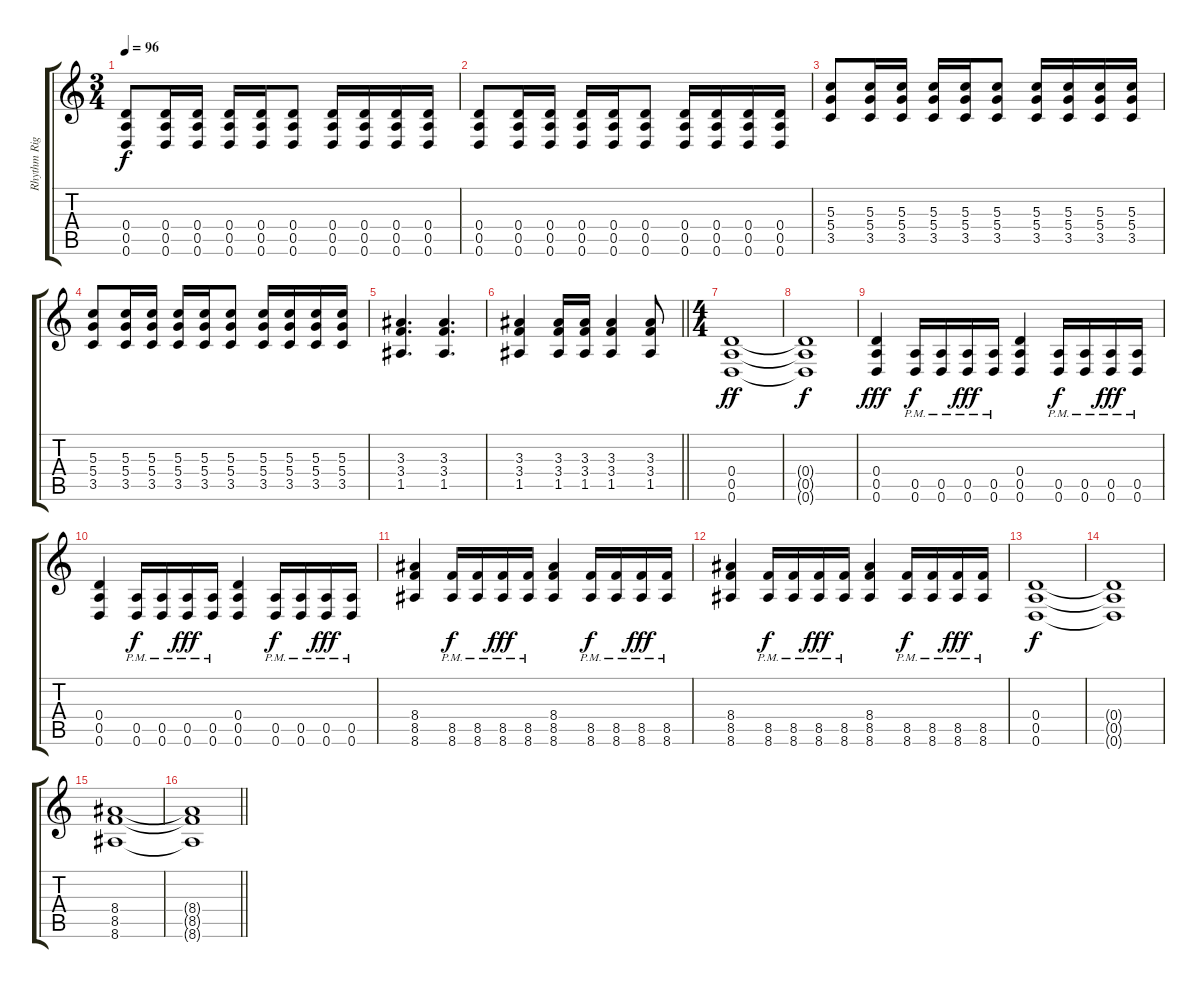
\track ("Rhythm Right" "Rhythm Rig") {instrument distortionguitar}
\staff {score tabs}
\tuning (E4 B3 G3 D3 A2 D2) {hide}
\ts (3 4)
\tempo 96
\clef g2
\ks c
(0.4 0.5 0.6).8{dy f} (0.4 0.5 0.6).16 (0.4 0.5 0.6).16 (0.4 0.5 0.6).16 (0.4 0.5 0.6).16 (0.4 0.5 0.6).8 (0.4 0.5 0.6).16 (0.4 0.5 0.6).16 (0.4 0.5 0.6).16 (0.4 0.5 0.6).16 |
(0.4 0.5 0.6).8 (0.4 0.5 0.6).16 (0.4 0.5 0.6).16 (0.4 0.5 0.6).16 (0.4 0.5 0.6).16 (0.4 0.5 0.6).8 (0.4 0.5 0.6).16 (0.4 0.5 0.6).16 (0.4 0.5 0.6).16 (0.4 0.5 0.6).16 |
(5.3 5.4 3.5).8 (5.3 5.4 3.5).16 (5.3 5.4 3.5).16 (5.3 5.4 3.5).16 (5.3 5.4 3.5).16 (5.3 5.4 3.5).8 (5.3 5.4 3.5).16 (5.3 5.4 3.5).16 (5.3 5.4 3.5).16 (5.3 5.4 3.5).16 |
(5.3 5.4 3.5).8 (5.3 5.4 3.5).16 (5.3 5.4 3.5).16 (5.3 5.4 3.5).16 (5.3 5.4 3.5).16 (5.3 5.4 3.5).8 (5.3 5.4 3.5).16 (5.3 5.4 3.5).16 (5.3 5.4 3.5).16 (5.3 5.4 3.5).16 |
(3.3 3.4 1.5).4{d} (3.3 3.4 1.5).4{d} |
\barLineRight lightlight
(3.3 3.4 1.5).4 (3.3 3.4 1.5).16 (3.3 3.4 1.5).16 (3.3 3.4 1.5).4 (3.3 3.4 1.5).8 |
\ts (4 4)
(0.4 0.5 0.6).1{dy ff} |
(0.4{t} 0.5{t} 0.6{t}).1{dy f} |
(0.4 0.5 0.6).4{dy fff} (0.5{pm} 0.6{pm}).16{dy f} (0.5{pm} 0.6{pm}).16 (0.5{pm} 0.6{pm}).16{dy fff} (0.5{pm} 0.6{pm}).16 (0.4 0.5 0.6).4 (0.5{pm} 0.6{pm}).16{dy f} (0.5{pm} 0.6{pm}).16 (0.5{pm} 0.6{pm}).16{dy fff} (0.5{pm} 0.6{pm}).16 |
(0.4 0.5 0.6).4 (0.5{pm} 0.6{pm}).16{dy f} (0.5{pm} 0.6{pm}).16 (0.5{pm} 0.6{pm}).16{dy fff} (0.5{pm} 0.6{pm}).16 (0.4 0.5 0.6).4 (0.5{pm} 0.6{pm}).16{dy f} (0.5{pm} 0.6{pm}).16 (0.5{pm} 0.6{pm}).16{dy fff} (0.5{pm} 0.6{pm}).16 |
(8.4 8.5 8.6).4 (8.5{pm} 8.6{pm}).16{dy f} (8.5{pm} 8.6{pm}).16 (8.5{pm} 8.6{pm}).16{dy fff} (8.5{pm} 8.6{pm}).16 (8.4 8.5 8.6).4 (8.5{pm} 8.6{pm}).16{dy f} (8.5{pm} 8.6{pm}).16 (8.5{pm} 8.6{pm}).16{dy fff} (8.5{pm} 8.6{pm}).16 |
(8.4 8.5 8.6).4 (8.5{pm} 8.6{pm}).16{dy f} (8.5{pm} 8.6{pm}).16 (8.5{pm} 8.6{pm}).16{dy fff} (8.5{pm} 8.6{pm}).16 (8.4 8.5 8.6).4 (8.5{pm} 8.6{pm}).16{dy f} (8.5{pm} 8.6{pm}).16 (8.5{pm} 8.6{pm}).16{dy fff} (8.5{pm} 8.6{pm}).16 |
(0.4 0.5 0.6).1{dy f} |
(0.4{t} 0.5{t} 0.6{t}).1 |
(8.4 8.5 8.6).1 |
\barLineRight lightlight
(8.4{t} 8.5{t} 8.6{t}).1
